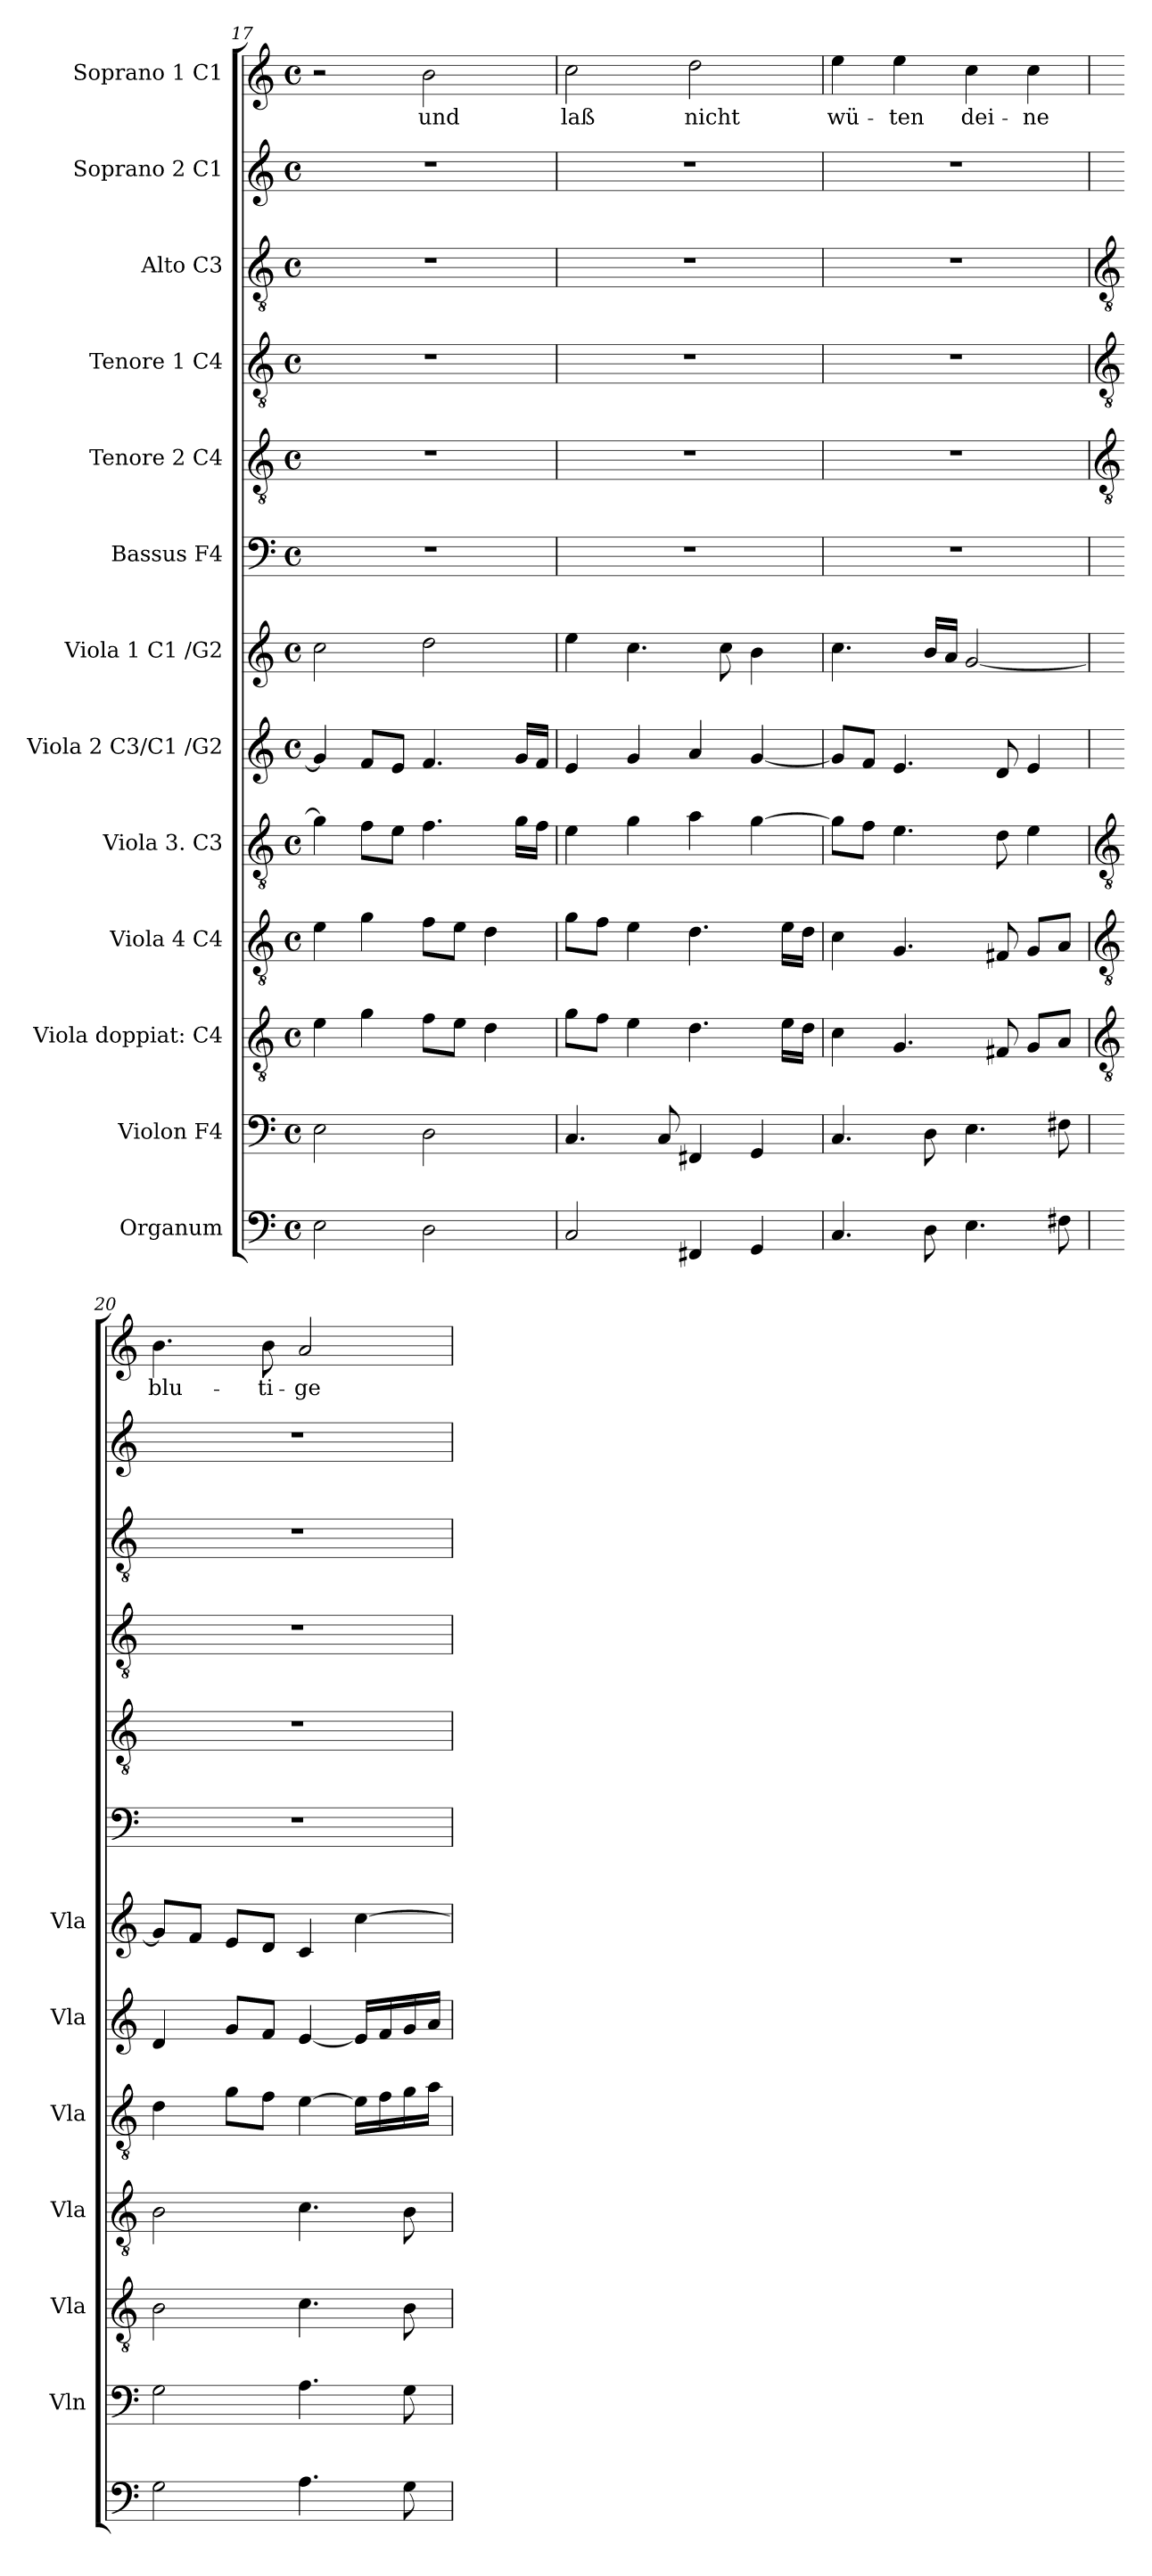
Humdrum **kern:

**kern	**kern	**kern	**kern	**kern	**kern	**kern	**kern	**kern	**kern	**kern	**kern	**kern	**text
*part13	*part12	*part11	*part10	*part9	*part8	*part7	*part6	*part5	*part4	*part3	*part2	*part1	*part1
*staff13	*staff12	*staff11	*staff10	*staff9	*staff8	*staff7	*staff6	*staff5	*staff4	*staff3	*staff2	*staff1	*staff1
*I"Organum	*I"Violon  F4	*I"Viola doppiat:  C4	*I"Viola 4  C4	*I"Viola 3.  C3	*I"Viola 2  C3/C1 /G2	*I"Viola 1  C1 /G2	*I"Bassus  F4	*I"Tenore 2  C4	*I"Tenore 1  C4	*I"Alto  C3	*I"Soprano 2  C1	*I"Soprano 1  C1	*
*	*I'Vln	*I'Vla	*I'Vla	*I'Vla	*I'Vla	*I'Vla	*	*	*	*	*	*	*
*clefF4	*clefF4	*clefGv2	*clefGv2	*clefGv2	*clefG2	*clefG2	*clefF4	*clefGv2	*clefGv2	*clefGv2	*clefG2	*clefG2	*
*k[]	*k[]	*k[]	*k[]	*k[]	*k[]	*k[]	*k[]	*k[]	*k[]	*k[]	*k[]	*k[]	*
*C:	*C:	*C:	*C:	*C:	*C:	*C:	*C:	*C:	*C:	*C:	*C:	*C:	*
*M4/4	*M4/4	*M4/4	*M4/4	*M4/4	*M4/4	*M4/4	*M4/4	*M4/4	*M4/4	*M4/4	*M4/4	*M4/4	*
*met(c)	*met(c)	*met(c)	*met(c)	*met(c)	*met(c)	*met(c)	*met(c)	*met(c)	*met(c)	*met(c)	*met(c)	*met(c)	*
=17	=17	=17	=17	=17	=17	=17	=17	=17	=17	=17	=17	=17	=17
2E\	2E\	4e\	4e\	4g\]	4g/]	2cc\	1r	1r	1r	1r	1r	2r	.
.	.	4g\	4g\	8f\L	8f/L	.	.	.	.	.	.	.	.
.	.	.	.	8e\J	8e/J	.	.	.	.	.	.	.	.
!	!	!	!	!	!	!	!	!	!	!	!	!	!LO:LY:b
2D\	2D\	8f\L	8f\L	4.f\	4.f/	2dd\	.	.	.	.	.	2b\	und
.	.	8e\J	8e\J	.	.	.	.	.	.	.	.	.	.
.	.	4d\	4d\	.	.	.	.	.	.	.	.	.	.
.	.	.	.	16g\LL	16g/LL	.	.	.	.	.	.	.	.
.	.	.	.	16f\JJ	16f/JJ	.	.	.	.	.	.	.	.
=18	=18	=18	=18	=18	=18	=18	=18	=18	=18	=18	=18	=18	=18
!	!	!	!	!	!	!	!	!	!	!	!	!	!LO:LY:b
2C/	4.C/	8g\L	8g\L	4e\	4e/	4ee\	1r	1r	1r	1r	1r	2cc\	laß
.	.	8f\J	8f\J	.	.	.	.	.	.	.	.	.	.
.	.	4e\	4e\	4g\	4g/	4.cc\	.	.	.	.	.	.	.
.	8C/	.	.	.	.	.	.	.	.	.	.	.	.
!	!	!	!	!	!	!	!	!	!	!	!	!	!LO:LY:b
4FF#X/	4FF#X/	4.d\	4.d\	4a\	4a/	.	.	.	.	.	.	2dd\	nicht
.	.	.	.	.	.	8cc\	.	.	.	.	.	.	.
4GG/	4GG/	.	.	[4g\	[4g/	4b\	.	.	.	.	.	.	.
.	.	16e\LL	16e\LL	.	.	.	.	.	.	.	.	.	.
.	.	16d\JJ	16d\JJ	.	.	.	.	.	.	.	.	.	.
=19	=19	=19	=19	=19	=19	=19	=19	=19	=19	=19	=19	=19	=19
!	!	!	!	!	!	!	!	!	!	!	!	!	!LO:LY:b
4.C/	4.C/	4c\	4c\	8g\L]	8g/L]	4.cc\	1r	1r	1r	1r	1r	4ee\	wü-
.	.	.	.	8f\J	8f/J	.	.	.	.	.	.	.	.
!	!	!	!	!	!	!	!	!	!	!	!	!	!LO:LY:b
.	.	4.G/	4.G/	4.e\	4.e/	.	.	.	.	.	.	4ee\	-ten
8D\	8D\	.	.	.	.	16b/LL	.	.	.	.	.	.	.
.	.	.	.	.	.	16a/JJ	.	.	.	.	.	.	.
!	!	!	!	!	!	!	!	!	!	!	!	!	!LO:LY:b
4.E\	4.E\	.	.	.	.	[2g/	.	.	.	.	.	4cc\	dei-
.	.	8F#X/	8F#X/	8d\	8d/	.	.	.	.	.	.	.	.
!	!	!	!	!	!	!	!	!	!	!	!	!	!LO:LY:b
.	.	8G/L	8G/L	4e\	4e/	.	.	.	.	.	.	4cc\	-ne
8F#X\	8F#X\	8A/J	8A/J	.	.	.	.	.	.	.	.	.	.
!!LO:LB:g=z
=20	=20	=20	=20	=20	=20	=20	=20	=20	=20	=20	=20	=20	=20
*	*	*clefGv2	*clefGv2	*clefGv2	*	*	*	*clefGv2	*clefGv2	*clefGv2	*	*	*
!	!	!	!	!	!	!	!	!	!	!	!	!	!LO:LY:b
2G\	2G\	2B\	2B\	4d\	4d/	8g/L]	1r	1r	1r	1r	1r	4.b\	blu-
.	.	.	.	.	.	8f/J	.	.	.	.	.	.	.
.	.	.	.	8g\L	8g/L	8e/L	.	.	.	.	.	.	.
!	!	!	!	!	!	!	!	!	!	!	!	!	!LO:LY:b
.	.	.	.	8f\J	8f/J	8d/J	.	.	.	.	.	8b\	-ti-
!	!	!	!	!	!	!	!	!	!	!	!	!	!LO:LY:b
4.A\	4.A\	4.c\	4.c\	[4e\	[4e/	4c/	.	.	.	.	.	2a/	-ge
.	.	.	.	16e\LL]	16e/LL]	[4cc\	.	.	.	.	.	.	.
.	.	.	.	16f\	16f/	.	.	.	.	.	.	.	.
8G\	8G\	8B\	8B\	16g\	16g/	.	.	.	.	.	.	.	.
.	.	.	.	16a\JJ	16a/JJ	.	.	.	.	.	.	.	.
=	=	=	=	=	=	=	=	=	=	=	=	=	=
*-	*-	*-	*-	*-	*-	*-	*-	*-	*-	*-	*-	*-	*-
